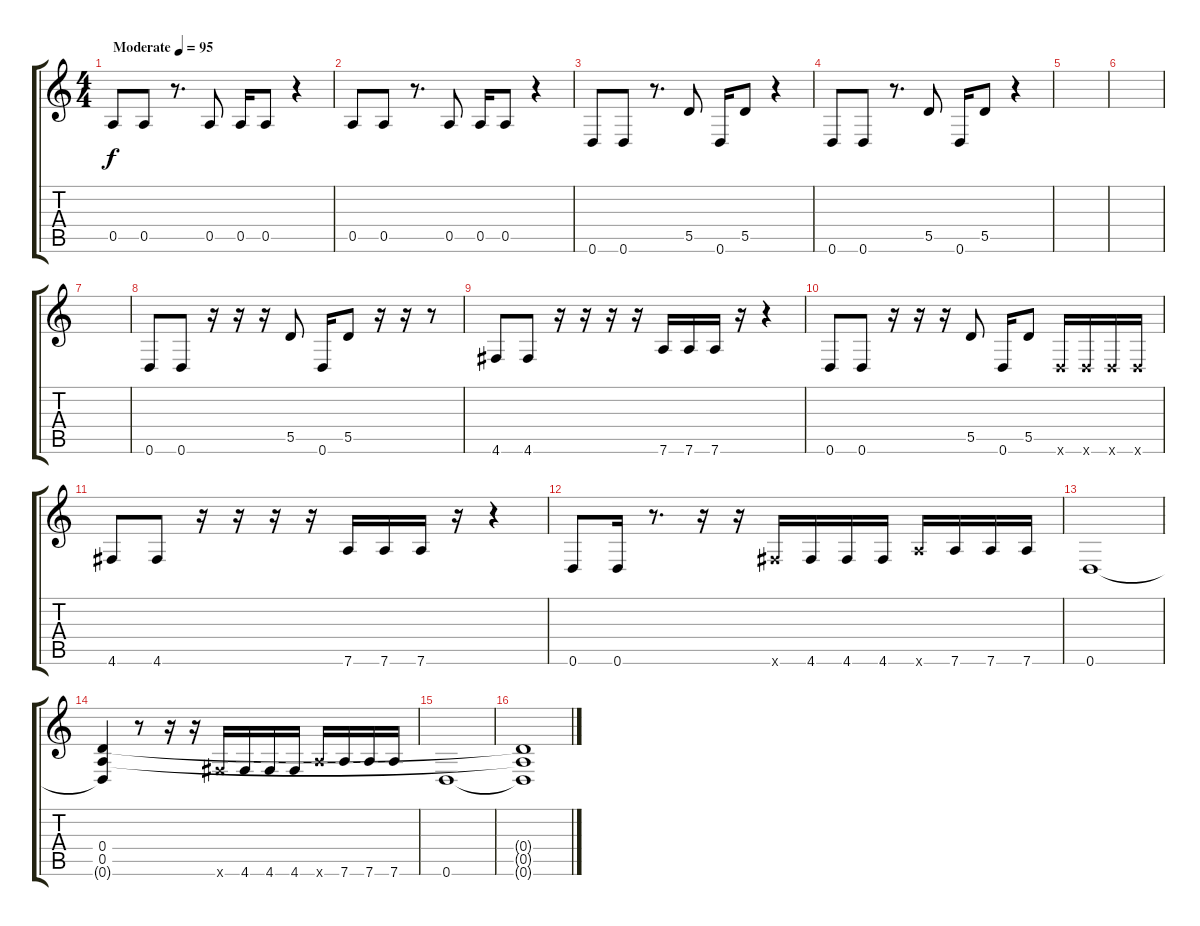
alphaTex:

\track "" {instrument electricbassfinger}
\staff {score tabs}
\tuning (E4 B3 G3 D3 A2 D2) {hide}
\ts (4 4)
\tempo (95 "Moderate")
\clef g2
\ks c
0.5.8{dy f instrument electricbassfinger} 0.5.8 r.8{d} 0.5.8 0.5.16 0.5.8 r.4 |
0.5.8 0.5.8 r.8{d} 0.5.8 0.5.16 0.5.8 r.4 |
0.6.8 0.6.8 r.8{d} 5.5.8 0.6.16 5.5.8 r.4 |
0.6.8 0.6.8 r.8{d} 5.5.8 0.6.16 5.5.8 r.4 |
|
|
|
0.6.8 0.6.8 r.16 r.16 r.16 5.5.8 0.6.16 5.5.8 r.16 r.16 r.8 |
4.6.8 4.6.8 r.16 r.16 r.16 r.16 7.6.16 7.6.16 7.6.16 r.16 r.4 |
0.6.8 0.6.8 r.16 r.16 r.16 5.5.8 0.6.16 5.5.8 0.6{x}.16 0.6{x}.16 0.6{x}.16 0.6{x}.16 |
4.6.8 4.6.8 r.16 r.16 r.16 r.16 7.6.16 7.6.16 7.6.16 r.16 r.4 |
0.6.8 0.6.16 r.8{d} r.16 r.16 4.6{x}.16 4.6.16 4.6.16 4.6.16 7.6{x}.16 7.6.16 7.6.16 7.6.16 |
0.6.1 |
(0.4 0.5 0.6{t}).4 r.8 r.16 r.16 4.6{x}.16 4.6.16 4.6.16 4.6.16 7.6{x}.16 7.6.16 7.6.16 7.6.16 |
0.6.1 |
(0.4{t} 0.5{t} 0.6{t}).1
